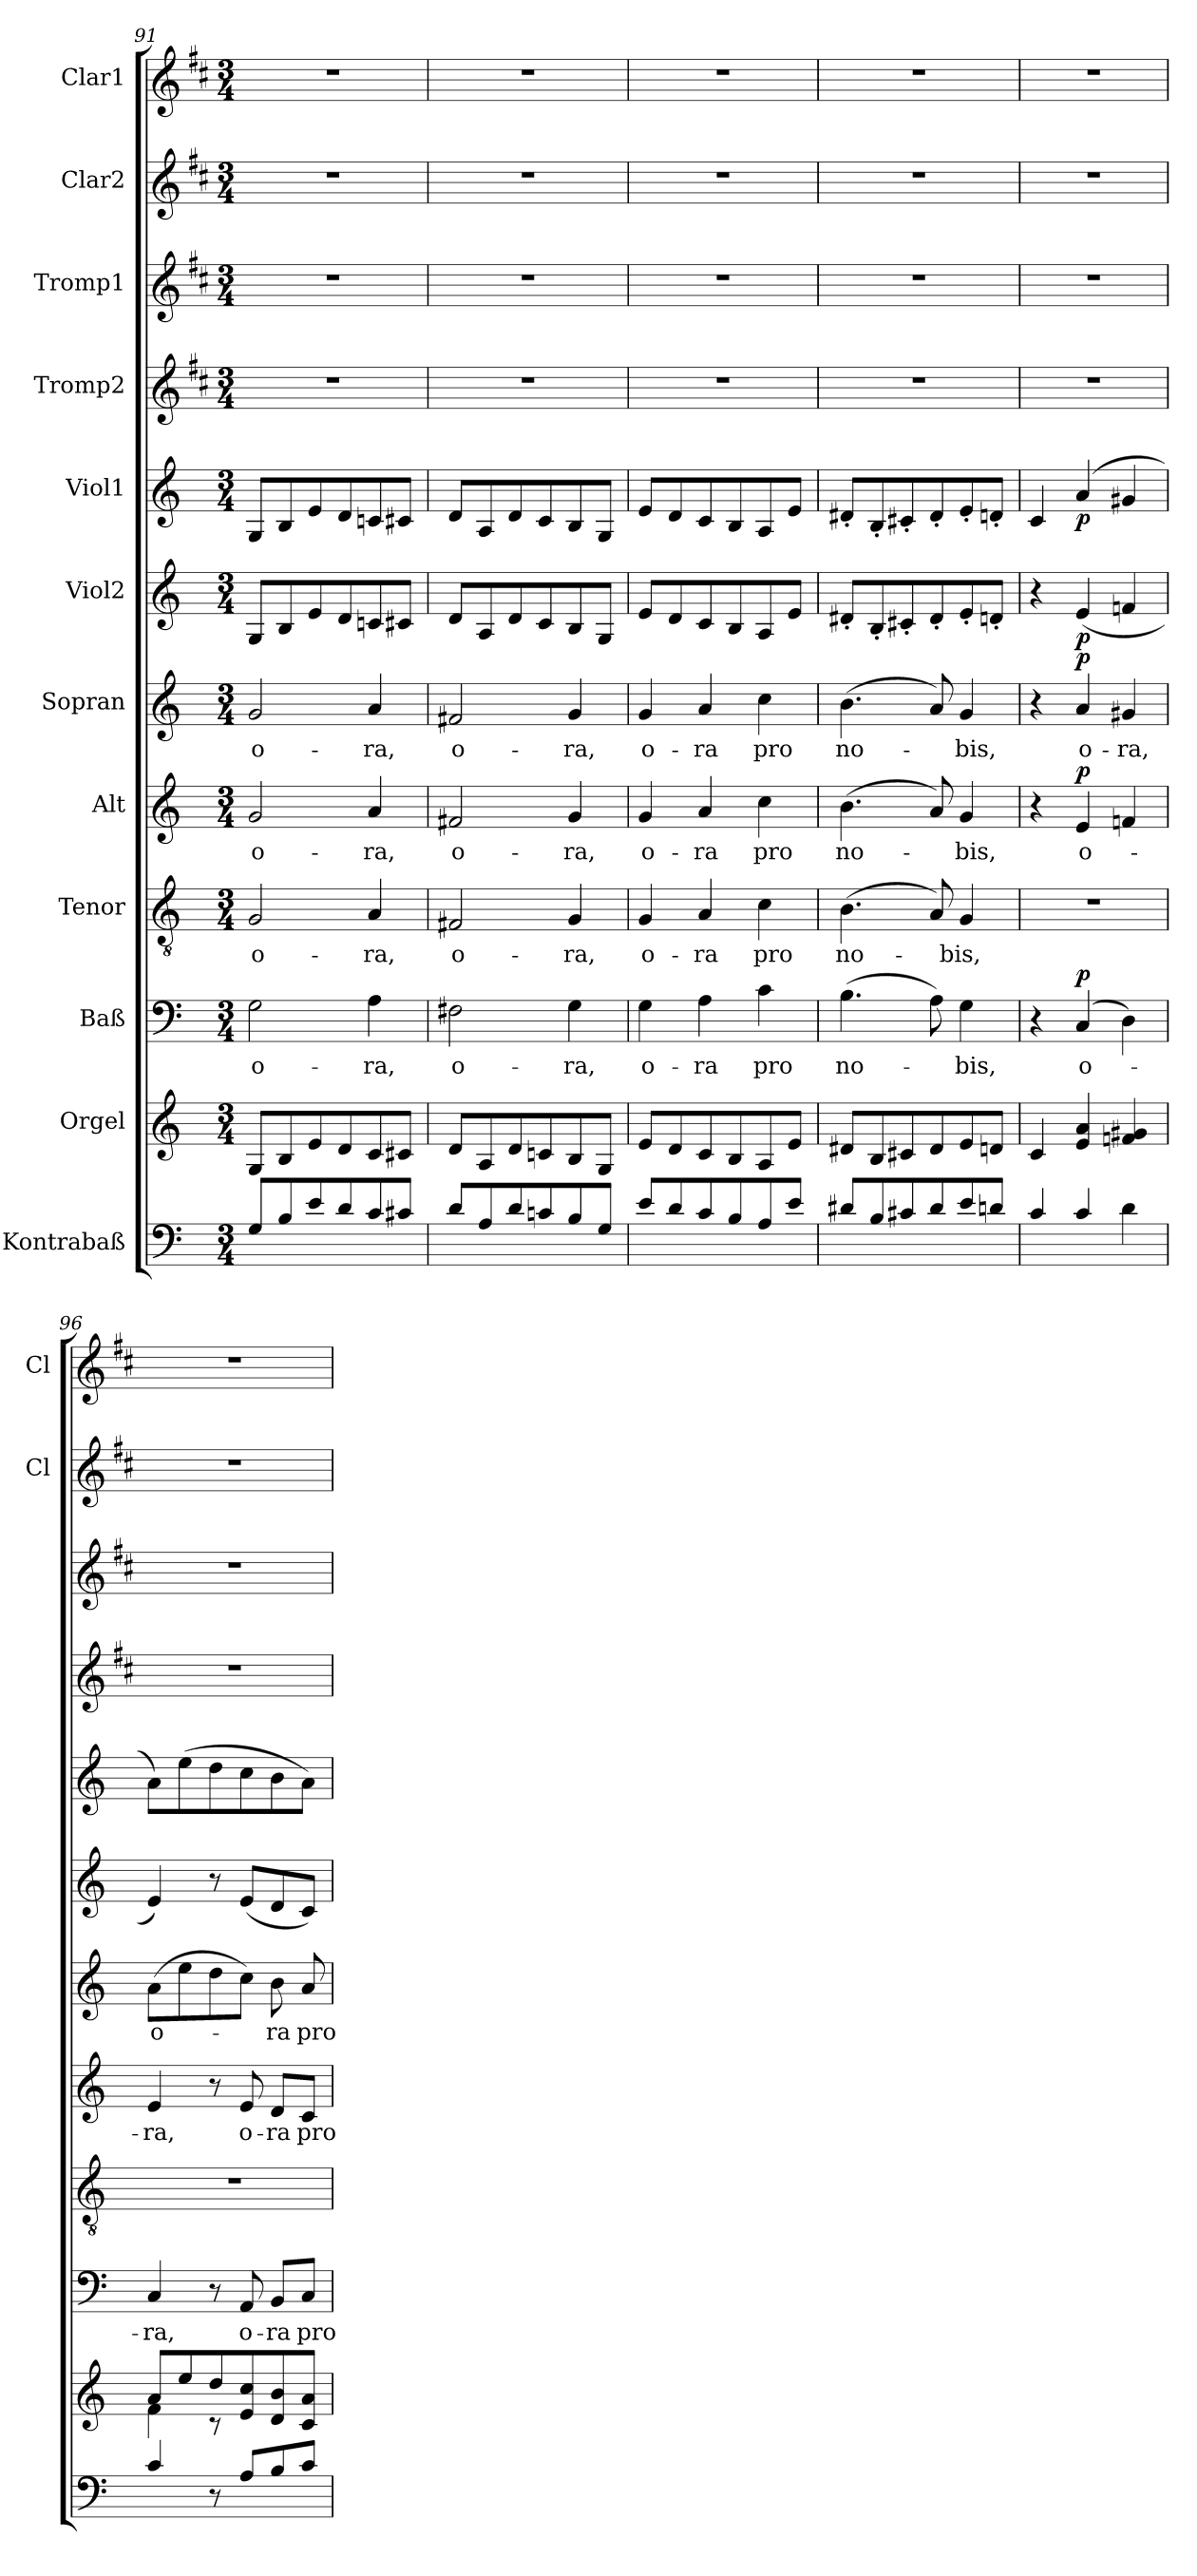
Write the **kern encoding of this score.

**kern	**kern	**kern	**text	**dynam	**kern	**text	**kern	**text	**dynam	**kern	**text	**dynam	**kern	**dynam	**kern	**dynam	**kern	**kern	**kern	**kern
*part12	*part11	*part10	*part10	*part10	*part9	*part9	*part8	*part8	*part8	*part7	*part7	*part7	*part6	*part6	*part5	*part5	*part4	*part3	*part2	*part1
*staff12	*staff11	*staff10	*staff10	*staff10	*staff9	*staff9	*staff8	*staff8	*staff8	*staff7	*staff7	*staff7	*staff6	*staff6	*staff5	*staff5	*staff4	*staff3	*staff2	*staff1
*I"Kontrabaß	*I"Orgel	*I"Baß	*	*	*I"Tenor	*	*I"Alt	*	*	*I"Sopran	*	*	*I"Viol2	*	*I"Viol1	*	*I"Tromp2	*I"Tromp1	*I"Clar2	*I"Clar1
*	*	*	*	*	*	*	*	*	*	*	*	*	*	*	*	*	*	*	*I'Cl	*I'Cl
*clefF4	*clefG2	*clefF4	*	*	*clefGv2	*	*clefG2	*	*	*clefG2	*	*	*clefG2	*	*clefG2	*	*clefG2	*clefG2	*clefG2	*clefG2
*ITrd7c12	*	*	*	*	*	*	*	*	*	*	*	*	*	*	*	*	*ITrd1c2	*ITrd1c2	*ITrd1c2	*ITrd1c2
*k[]	*k[]	*k[]	*	*	*k[]	*	*k[]	*	*	*k[]	*	*	*k[]	*	*k[]	*	*k[]	*k[]	*k[]	*k[]
*C:	*C:	*C:	*	*	*C:	*	*C:	*	*	*C:	*	*	*C:	*	*C:	*	*C:	*C:	*C:	*C:
*M3/4	*M3/4	*M3/4	*	*	*M3/4	*	*M3/4	*	*	*M3/4	*	*	*M3/4	*	*M3/4	*	*M3/4	*M3/4	*M3/4	*M3/4
=91	=91	=91	=91	=91	=91	=91	=91	=91	=91	=91	=91	=91	=91	=91	=91	=91	=91	=91	=91	=91
!	!	!	!LO:LY:b	!	!	!LO:LY:b	!	!LO:LY:b	!	!	!LO:LY:b	!	!	!	!	!	!	!	!	!
8GG/L	8G/L	2G\	o-	.	2G/	o-	2g/	o-	.	2g/	o-	.	8G/L	.	8G/L	.	2.r	2.r	2.r	2.r
8BB/	8B/	.	.	.	.	.	.	.	.	.	.	.	8B/	.	8B/	.	.	.	.	.
8E/	8e/	.	.	.	.	.	.	.	.	.	.	.	8e/	.	8e/	.	.	.	.	.
8D/	8d/	.	.	.	.	.	.	.	.	.	.	.	8d/	.	8d/	.	.	.	.	.
!	!	!	!LO:LY:b	!	!	!LO:LY:b	!	!LO:LY:b	!	!	!LO:LY:b	!	!	!	!	!	!	!	!	!
8C/	8c/	4A\	-ra,	.	4A/	-ra,	4a/	-ra,	.	4a/	-ra,	.	8cn/	.	8cn/	.	.	.	.	.
8C#X/J	8c#X/J	.	.	.	.	.	.	.	.	.	.	.	8c#X/J	.	8c#X/J	.	.	.	.	.
!!LO:PB:g=z
=92	=92	=92	=92	=92	=92	=92	=92	=92	=92	=92	=92	=92	=92	=92	=92	=92	=92	=92	=92	=92
!	!	!	!LO:LY:b	!	!	!LO:LY:b	!	!LO:LY:b	!	!	!LO:LY:b	!	!	!	!	!	!	!	!	!
8D/L	8d/L	2F#X\	o-	.	2F#X/	o-	2f#X/	o-	.	2f#X/	o-	.	8d/L	.	8d/L	.	2.r	2.r	2.r	2.r
8AA/	8A/	.	.	.	.	.	.	.	.	.	.	.	8A/	.	8A/	.	.	.	.	.
8D/	8d/	.	.	.	.	.	.	.	.	.	.	.	8d/	.	8d/	.	.	.	.	.
8Cn/	8cn/	.	.	.	.	.	.	.	.	.	.	.	8c/	.	8c/	.	.	.	.	.
!	!	!	!LO:LY:b	!	!	!LO:LY:b	!	!LO:LY:b	!	!	!LO:LY:b	!	!	!	!	!	!	!	!	!
8BB/	8B/	4G\	-ra,	.	4G/	-ra,	4g/	-ra,	.	4g/	-ra,	.	8B/	.	8B/	.	.	.	.	.
8GG/J	8G/J	.	.	.	.	.	.	.	.	.	.	.	8G/J	.	8G/J	.	.	.	.	.
=93	=93	=93	=93	=93	=93	=93	=93	=93	=93	=93	=93	=93	=93	=93	=93	=93	=93	=93	=93	=93
!	!	!	!LO:LY:b	!	!	!LO:LY:b	!	!LO:LY:b	!	!	!LO:LY:b	!	!	!	!	!	!	!	!	!
8E/L	8e/L	4G\	o-	.	4G/	o-	4g/	o-	.	4g/	o-	.	8e/L	.	8e/L	.	2.r	2.r	2.r	2.r
8D/	8d/	.	.	.	.	.	.	.	.	.	.	.	8d/	.	8d/	.	.	.	.	.
!	!	!	!LO:LY:b	!	!	!LO:LY:b	!	!LO:LY:b	!	!	!LO:LY:b	!	!	!	!	!	!	!	!	!
8C/	8c/	4A\	-ra	.	4A/	-ra	4a/	-ra	.	4a/	-ra	.	8c/	.	8c/	.	.	.	.	.
8BB/	8B/	.	.	.	.	.	.	.	.	.	.	.	8B/	.	8B/	.	.	.	.	.
!	!	!	!LO:LY:b	!	!	!LO:LY:b	!	!LO:LY:b	!	!	!LO:LY:b	!	!	!	!	!	!	!	!	!
8AA/	8A/	4c\	pro	.	4c\	pro	4cc\	pro	.	4cc\	pro	.	8A/	.	8A/	.	.	.	.	.
8E/J	8e/J	.	.	.	.	.	.	.	.	.	.	.	8e/J	.	8e/J	.	.	.	.	.
=94	=94	=94	=94	=94	=94	=94	=94	=94	=94	=94	=94	=94	=94	=94	=94	=94	=94	=94	=94	=94
!	!	!	!LO:LY:b	!	!	!LO:LY:b	!	!LO:LY:b	!	!	!LO:LY:b	!	!	!	!	!	!	!	!	!
8D#X/L	8d#X/L	(>4.B\	no-	.	(>4.B\	no-	(>4.b\	no-	.	(>4.b\	no-	.	8d#X'</L	.	8d#X'</L	.	2.r	2.r	2.r	2.r
8BB/	8B/	.	.	.	.	.	.	.	.	.	.	.	8B'</	.	8B'</	.	.	.	.	.
8C#X/	8c#X/	.	.	.	.	.	.	.	.	.	.	.	8c#X'</	.	8c#X'</	.	.	.	.	.
8D#/	8d#/	8A\)	.	.	8A/)	.	8a/)	.	.	8a/)	.	.	8d#'</	.	8d#'</	.	.	.	.	.
!	!	!	!LO:LY:b	!	!	!LO:LY:b	!	!LO:LY:b	!	!	!LO:LY:b	!	!	!	!	!	!	!	!	!
8E/	8e/	4G\	-bis,	.	4G/	-bis,	4g/	-bis,	.	4g/	-bis,	.	8e'</	.	8e'</	.	.	.	.	.
8Dn/J	8dn/J	.	.	.	.	.	.	.	.	.	.	.	8dn'</J	.	8dn'</J	.	.	.	.	.
=95	=95	=95	=95	=95	=95	=95	=95	=95	=95	=95	=95	=95	=95	=95	=95	=95	=95	=95	=95	=95
4C/	4c/	4r	.	.	2.r	.	4r	.	.	4r	.	.	4r	.	4c/	.	2.r	2.r	2.r	2.r
!	!	!	!LO:LY:b	!LO:DY:a	!	!	!	!LO:LY:b	!LO:DY:a	!	!LO:LY:b	!LO:DY:a	!	!LO:DY:b	!	!LO:DY:b	!	!	!	!
4C/	4e/ 4a/	(4C/	o-	p	.	.	4e/	o-	p	4a/	o-	p	(<4e/	p	(<4a/	p	.	.	.	.
!	!	!	!	!	!	!	!	!	!	!	!LO:LY:b	!	!	!	!	!	!	!	!	!
4D\	4fn/ 4g#X/	4D\)	.	.	.	.	4fn/	.	.	4g#X/	-ra,	.	4fn/	.	4g#X/	.	.	.	.	.
=96	=96	=96	=96	=96	=96	=96	=96	=96	=96	=96	=96	=96	=96	=96	=96	=96	=96	=96	=96	=96
*	*^	*	*	*	*	*	*	*	*	*	*	*	*	*	*	*	*	*	*	*
!	!	!	!	!LO:LY:b	!	!	!	!	!LO:LY:b	!	!	!LO:LY:b	!	!	!	!	!	!	!	!	!
4C/	4f\	8a/L	4C/	-ra,	.	2.r	.	4e/	-ra,	.	(>8a\L	o-	.	4e/)	.	8a\L)	.	2.r	2.r	2.r	2.r
.	.	8ee/	.	.	.	.	.	.	.	.	8ee\	.	.	.	.	(>8ee\	.	.	.	.	.
8r	8rc	8dd/	8r	.	.	.	.	8r	.	.	8dd\	.	.	8r	.	8dd\	.	.	.	.	.
!	!	!	!	!LO:LY:b	!	!	!	!	!LO:LY:b	!	!	!	!	!	!	!	!	!	!	!	!
8AA/L	4.ryy	8e/ 8cc/	8AA/	o-	.	.	.	8e/	o-	.	8cc\J)	.	.	(<8e/L	.	8cc\	.	.	.	.	.
!	!	!	!	!LO:LY:b	!	!	!	!	!LO:LY:b	!	!	!LO:LY:b	!	!	!	!	!	!	!	!	!
8BB/	.	8d/ 8b/	8BB/L	-ra	.	.	.	8d/L	-ra	.	8b\	-ra	.	8d/	.	8b\	.	.	.	.	.
!	!	!	!	!LO:LY:b	!	!	!	!	!LO:LY:b	!	!	!LO:LY:b	!	!	!	!	!	!	!	!	!
8C/J	.	8c/ 8a/J	8C/J	pro	.	.	.	8c/J	pro	.	8a/	pro	.	8c/J)	.	8a\J)	.	.	.	.	.
*	*v	*v	*	*	*	*	*	*	*	*	*	*	*	*	*	*	*	*	*	*	*
=	=	=	=	=	=	=	=	=	=	=	=	=	=	=	=	=	=	=	=	=
*-	*-	*-	*-	*-	*-	*-	*-	*-	*-	*-	*-	*-	*-	*-	*-	*-	*-	*-	*-	*-
